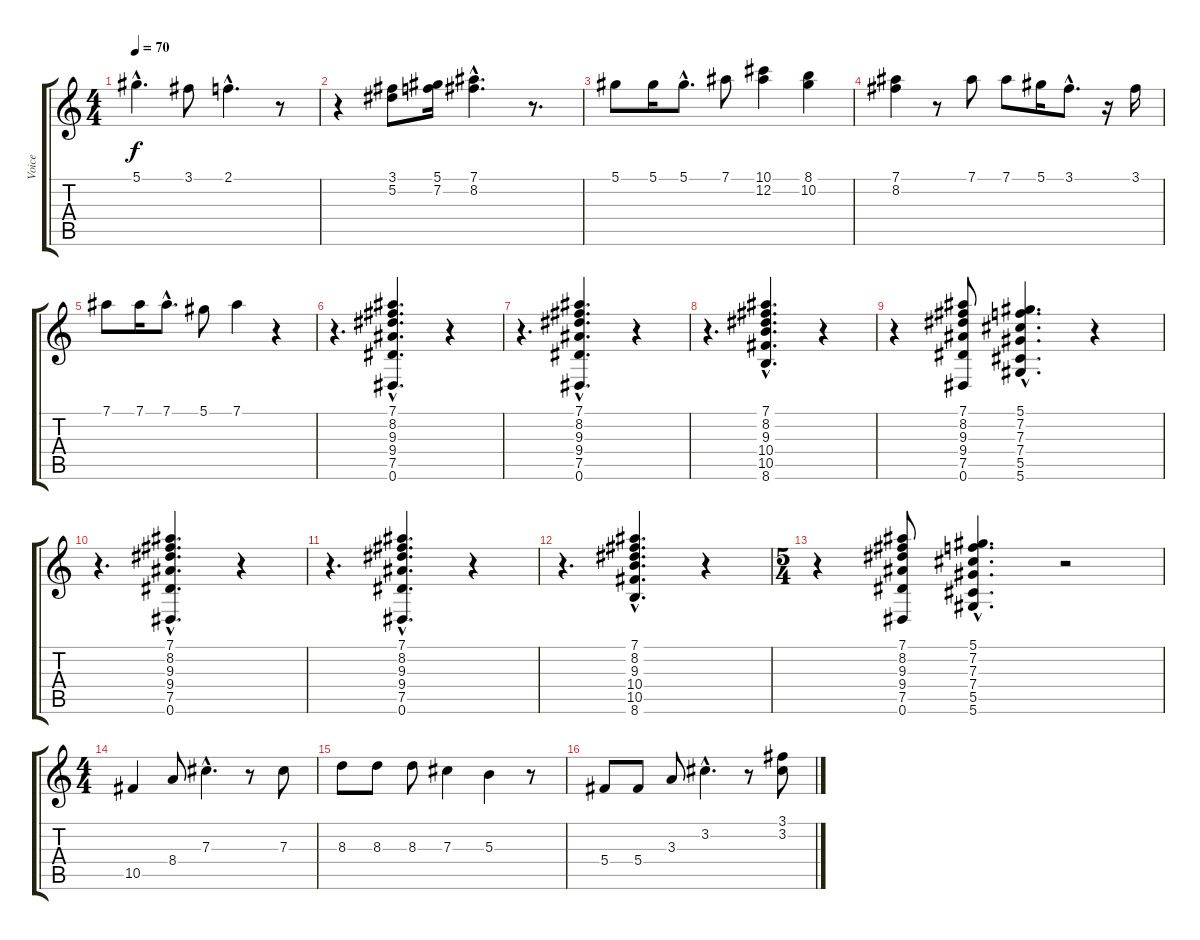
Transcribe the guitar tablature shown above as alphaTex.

\track ("Voice" "Voice") {instrument distortionguitar}
\staff {score tabs}
\tuning (Eb4 Bb3 Gb3 Db3 Ab2 Eb2) {hide}
\ts (4 4)
\tempo 70
\clef g2
\ks c
5.1{hac}.4{d dy f} 3.1.8 2.1{hac}.4{d} r.8 |
r.4 (3.1 5.2).8 (5.1 7.2).16 (7.1{hac} 8.2{hac}).4{d} r.8{d} |
5.1.8 5.1.16 5.1{hac}.8{d} 7.1.8 (10.1 12.2).4 (8.1 10.2).4 |
(7.1 8.2).4 r.8 7.1.8 7.1.8 5.1.16 3.1{hac}.8{d} r.16 3.1.16 |
7.1.8 7.1.16 7.1{hac}.8{d} 5.1.8 7.1.4 r.4 |
r.4{d} (7.1{hac} 8.2{hac} 9.3{hac} 9.4{hac} 7.5{hac} 0.6{hac}).4{d} r.4 |
r.4{d} (7.1{hac} 8.2{hac} 9.3{hac} 9.4{hac} 7.5{hac} 0.6{hac}).4{d} r.4 |
r.4{d} (7.1{hac} 8.2{hac} 9.3{hac} 10.4{hac} 10.5{hac} 8.6{hac}).4{d} r.4 |
r.4 (7.1 8.2 9.3 9.4 7.5 0.6).8 (5.1{hac} 7.2{hac} 7.3{hac} 7.4{hac} 5.5{hac} 5.6{hac}).4{d} r.4 |
r.4{d} (7.1{hac} 8.2{hac} 9.3{hac} 9.4{hac} 7.5{hac} 0.6{hac}).4{d} r.4 |
r.4{d} (7.1{hac} 8.2{hac} 9.3{hac} 9.4{hac} 7.5{hac} 0.6{hac}).4{d} r.4 |
r.4{d} (7.1{hac} 8.2{hac} 9.3{hac} 10.4{hac} 10.5{hac} 8.6{hac}).4{d} r.4 |
\ts (5 4)
r.4 (7.1 8.2 9.3 9.4 7.5 0.6).8 (5.1{hac} 7.2{hac} 7.3{hac} 7.4{hac} 5.5{hac} 5.6{hac}).4{d} r.2 |
\ts (4 4)
10.5.4 8.4.8 7.3{hac}.4{d} r.8 7.3.8 |
8.3.8 8.3.8 8.3.8 7.3.4 5.3.4 r.8 |
5.4.8 5.4.8 3.3.8 3.2{hac}.4{d} r.8 (3.1 3.2).8
